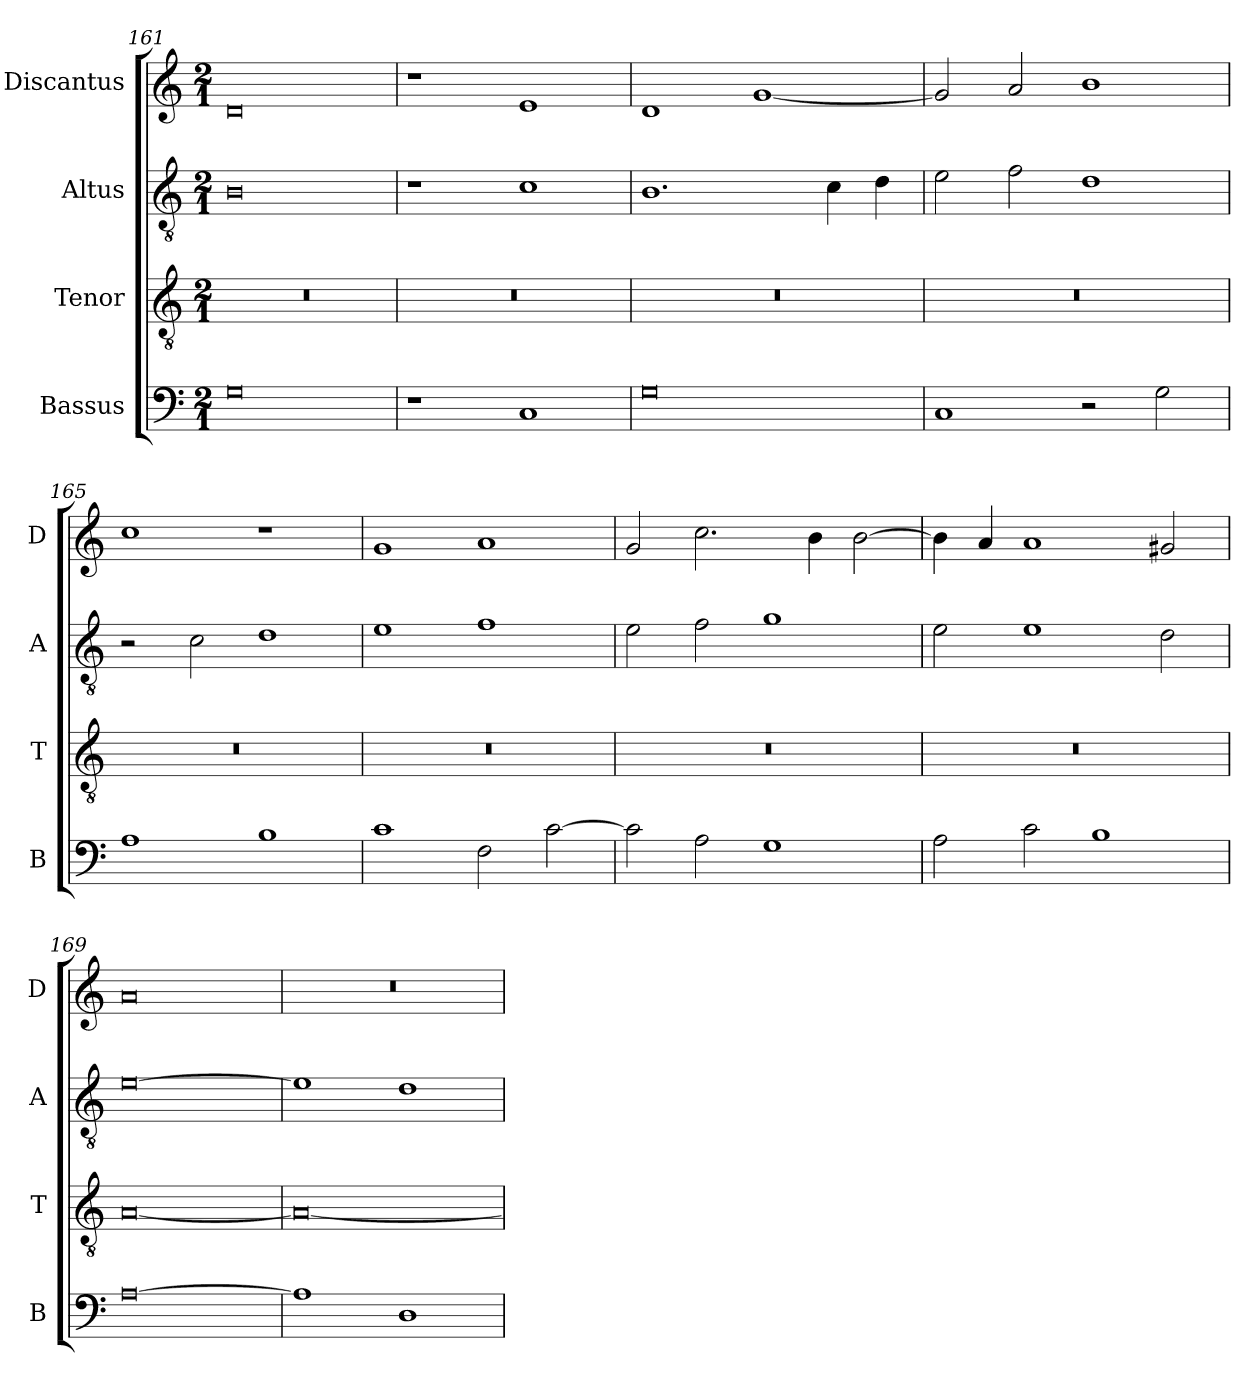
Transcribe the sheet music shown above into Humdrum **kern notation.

**kern	**kern	**kern	**kern
*part4	*part3	*part2	*part1
*staff4	*staff3	*staff2	*staff1
*I"Bassus	*I"Tenor	*I"Altus	*I"Discantus
*I'B	*I'T	*I'A	*I'D
*clefF4	*clefGv2	*clefGv2	*clefG2
*k[]	*k[]	*k[]	*k[]
*M2/1	*M2/1	*M2/1	*M2/1
=161	=161	=161	=161
0G	0r	0B	0d
=162	=162	=162	=162
1r	0r	1r	1r
1C	.	1c	1e
=163	=163	=163	=163
0G	0r	1.B	1d
.	.	.	[1g
.	.	4c\	.
.	.	4d\	.
=164	=164	=164	=164
1C	0r	2e\	2g/]
.	.	2f\	2a/
2r	.	1d	1b
2G\	.	.	.
=165	=165	=165	=165
1A	0r	2r	1cc
.	.	2c\	.
1B	.	1d	1r
=166	=166	=166	=166
1c	0r	1e	1g
2F\	.	1f	1a
[2c\	.	.	.
=167	=167	=167	=167
2c\]	0r	2e\	2g/
2A\	.	2f\	2.cc\
1G	.	1g	.
.	.	.	4b\
.	.	.	[2b\
=168	=168	=168	=168
2A\	0r	2e\	4b\]
.	.	.	4a/
2c\	.	1e	1a
1B	.	.	.
.	.	2d\	2g#X/
=169	=169	=169	=169
[0A	[0A	[0e	0a
=170	=170	=170	=170
1A]	0A_	1e]	0r
1D	.	1d	.
=	=	=	=
*-	*-	*-	*-
